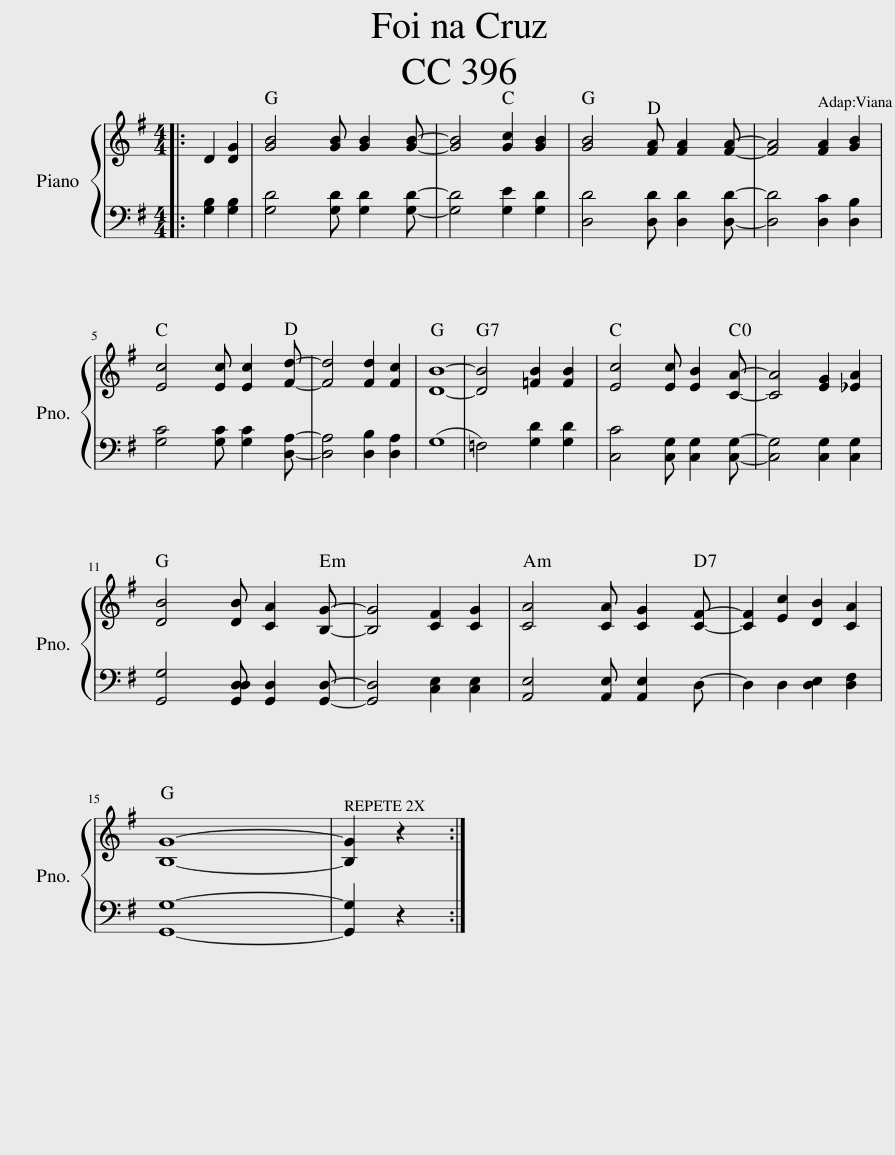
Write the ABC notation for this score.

X:1
%%score { 1 | 2 }
L:1/8
M:4/4
I:linebreak $
K:G
V:1 treble
V:2 bass
V:1
|: D2 [DG]2 | [GB]4 [GB] [GB]2 [GB]- | [GB]4 [Gc]2 [GB]2 | [GB]4 [FA] [FA]2 [FA]- | [FA]4 [FA]2 [GB]2 |$ %5
 [Ec]4 [Ec] [Ec]2 [Fd]- | [Fd]4 [Fd]2 [Fc]2 | [DB]8- | [DB]4 [=FB]2 [FB]2 | [Ec]4 [Ec] [EB]2 [CA]- | %10
 [CA]4 [EG]2 [_EA]2 |$ [DB]4 [DB] [CA]2 [B,G]- | [B,G]4 [CF]2 [CG]2 | [CA]4 [CA] [CG]2 [CF]- | [CF]2 [Ec]2 [DB]2 [CA]2 |$ %15
 [B,G]8- | [B,G]2 z2 :| %17
V:2
|: [G,B,]2 [G,B,]2 | [G,D]4 [G,D] [G,D]2 [G,D]- | [G,D]4 [G,E]2 [G,D]2 | [D,D]4 [D,D] [D,D]2 [D,D]- | [D,D]4 [D,C]2 [D,B,]2 |$ %5
 [G,C]4 [G,C] [G,C]2 [D,A,]- | [D,A,]4 [D,B,]2 [D,A,]2 | (G,8 | =F,4) [G,D]2 [G,D]2 | [C,C]4 [C,G,] [C,G,]2 [C,G,]- | %10
 [C,G,]4 [C,G,]2 [C,G,]2 |$ [G,,G,]4 [G,,D,D,] [G,,D,]2 [G,,D,]- | [G,,D,]4 [C,E,]2 [C,E,]2 | [A,,E,]4 [A,,E,] [A,,E,]2 D,- | D,2 D,2 [D,E,]2 [D,F,]2 |$ %15
 [G,,G,]8- | [G,,G,]2 z2 :| %17
